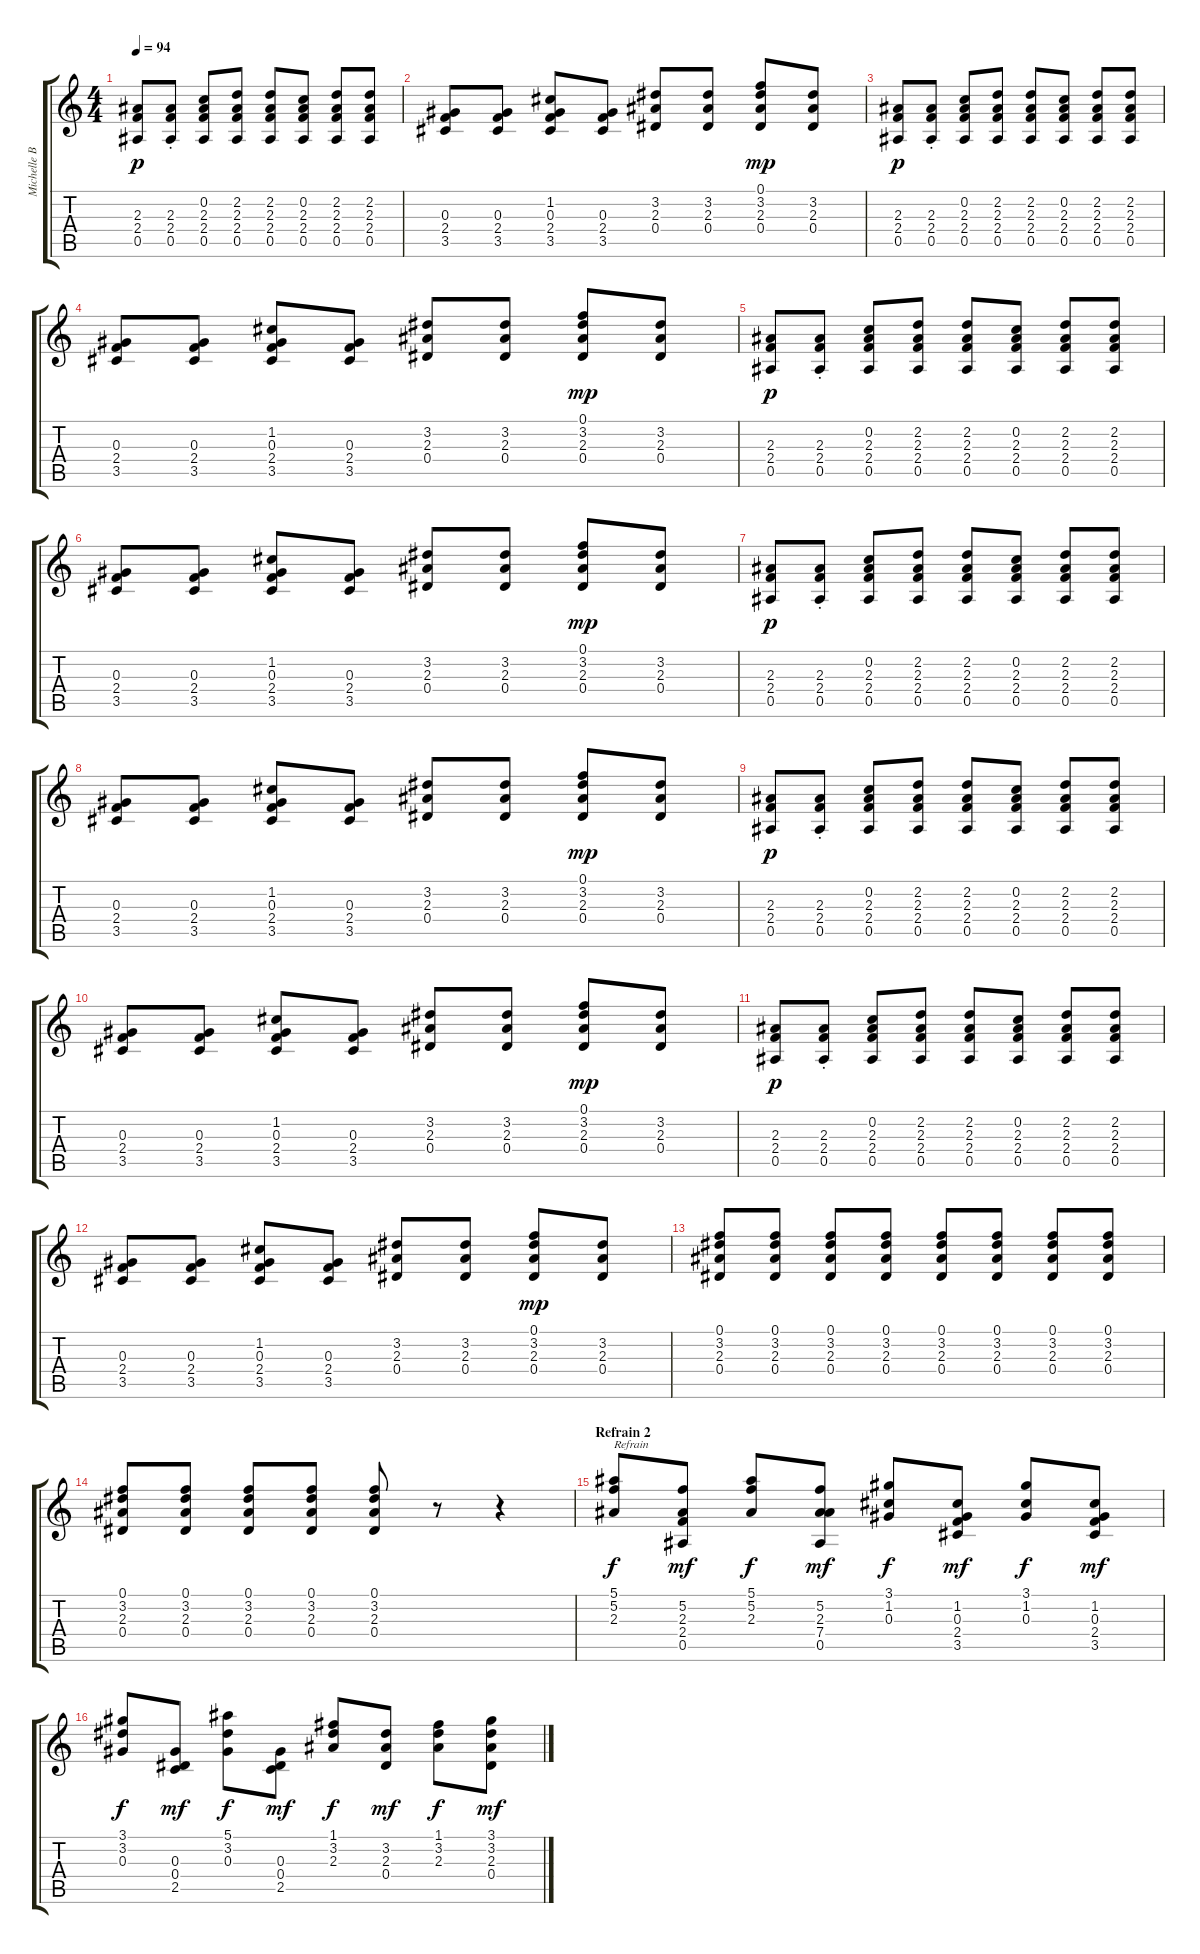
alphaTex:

\track ("Michelle Branch - Guitare Acoustique" "Michelle B") {instrument acousticguitarnylon}
\staff {score tabs}
\tuning (F4 C4 Ab3 Eb3 Bb2 F2) {hide}
\ts (4 4)
\tempo 94
\clef g2
\ks c
(2.3 2.4 0.5).8{dy p} (2.3 2.4{st} 0.5{st}).8 (0.2 2.3 2.4 0.5).8 (2.2 2.3 2.4 0.5).8 (2.2 2.3 2.4 0.5).8 (0.2 2.3 2.4 0.5).8 (2.2 2.3 2.4 0.5).8 (2.2 2.3 2.4 0.5).8 |
(0.3 2.4 3.5).8 (0.3 2.4 3.5).8 (1.2 0.3 2.4 3.5).8 (0.3 2.4 3.5).8 (3.2 2.3 0.4).8 (3.2 2.3 0.4).8 (0.1 3.2 2.3 0.4).8{dy mp} (3.2 2.3 0.4).8 |
(2.3 2.4 0.5).8{dy p} (2.3 2.4{st} 0.5{st}).8 (0.2 2.3 2.4 0.5).8 (2.2 2.3 2.4 0.5).8 (2.2 2.3 2.4 0.5).8 (0.2 2.3 2.4 0.5).8 (2.2 2.3 2.4 0.5).8 (2.2 2.3 2.4 0.5).8 |
(0.3 2.4 3.5).8 (0.3 2.4 3.5).8 (1.2 0.3 2.4 3.5).8 (0.3 2.4 3.5).8 (3.2 2.3 0.4).8 (3.2 2.3 0.4).8 (0.1 3.2 2.3 0.4).8{dy mp} (3.2 2.3 0.4).8 |
(2.3 2.4 0.5).8{dy p} (2.3 2.4{st} 0.5{st}).8 (0.2 2.3 2.4 0.5).8 (2.2 2.3 2.4 0.5).8 (2.2 2.3 2.4 0.5).8 (0.2 2.3 2.4 0.5).8 (2.2 2.3 2.4 0.5).8 (2.2 2.3 2.4 0.5).8 |
(0.3 2.4 3.5).8 (0.3 2.4 3.5).8 (1.2 0.3 2.4 3.5).8 (0.3 2.4 3.5).8 (3.2 2.3 0.4).8 (3.2 2.3 0.4).8 (0.1 3.2 2.3 0.4).8{dy mp} (3.2 2.3 0.4).8 |
(2.3 2.4 0.5).8{dy p} (2.3 2.4{st} 0.5{st}).8 (0.2 2.3 2.4 0.5).8 (2.2 2.3 2.4 0.5).8 (2.2 2.3 2.4 0.5).8 (0.2 2.3 2.4 0.5).8 (2.2 2.3 2.4 0.5).8 (2.2 2.3 2.4 0.5).8 |
(0.3 2.4 3.5).8 (0.3 2.4 3.5).8 (1.2 0.3 2.4 3.5).8 (0.3 2.4 3.5).8 (3.2 2.3 0.4).8 (3.2 2.3 0.4).8 (0.1 3.2 2.3 0.4).8{dy mp} (3.2 2.3 0.4).8 |
(2.3 2.4 0.5).8{dy p} (2.3 2.4{st} 0.5{st}).8 (0.2 2.3 2.4 0.5).8 (2.2 2.3 2.4 0.5).8 (2.2 2.3 2.4 0.5).8 (0.2 2.3 2.4 0.5).8 (2.2 2.3 2.4 0.5).8 (2.2 2.3 2.4 0.5).8 |
(0.3 2.4 3.5).8 (0.3 2.4 3.5).8 (1.2 0.3 2.4 3.5).8 (0.3 2.4 3.5).8 (3.2 2.3 0.4).8 (3.2 2.3 0.4).8 (0.1 3.2 2.3 0.4).8{dy mp} (3.2 2.3 0.4).8 |
(2.3 2.4 0.5).8{dy p} (2.3 2.4{st} 0.5{st}).8 (0.2 2.3 2.4 0.5).8 (2.2 2.3 2.4 0.5).8 (2.2 2.3 2.4 0.5).8 (0.2 2.3 2.4 0.5).8 (2.2 2.3 2.4 0.5).8 (2.2 2.3 2.4 0.5).8 |
(0.3 2.4 3.5).8 (0.3 2.4 3.5).8 (1.2 0.3 2.4 3.5).8 (0.3 2.4 3.5).8 (3.2 2.3 0.4).8 (3.2 2.3 0.4).8 (0.1 3.2 2.3 0.4).8{dy mp} (3.2 2.3 0.4).8 |
(0.1 3.2 2.3 0.4).8 (0.1 3.2 2.3 0.4).8 (0.1 3.2 2.3 0.4).8 (0.1 3.2 2.3 0.4).8 (0.1 3.2 2.3 0.4).8 (0.1 3.2 2.3 0.4).8 (0.1 3.2 2.3 0.4).8 (0.1 3.2 2.3 0.4).8 |
(0.1 3.2 2.3 0.4).8 (0.1 3.2 2.3 0.4).8 (0.1 3.2 2.3 0.4).8 (0.1 3.2 2.3 0.4).8 (0.1 3.2 2.3 0.4).8 r.8 r.4 |
\section ("" "Refrain 2")
(5.1 5.2 2.3).8{txt "Refrain" dy f} (5.2 2.3 2.4 0.5).8{dy mf} (5.1 5.2 2.3).8{dy f} (5.2 2.3 7.4 0.5).8{dy mf} (3.1 1.2 0.3).8{dy f} (1.2 0.3 2.4 3.5).8{dy mf} (3.1 1.2 0.3).8{dy f} (1.2 0.3 2.4 3.5).8{dy mf} |
(3.1 3.2 0.3).8{dy f} (0.3 0.4 2.5).8{dy mf} (5.1 3.2 0.3).8{dy f} (0.3 0.4 2.5).8{dy mf} (1.1 3.2 2.3).8{dy f} (3.2 2.3 0.4).8{dy mf} (1.1 3.2 2.3).8{dy f} (3.1 3.2 2.3 0.4).8{dy mf}
